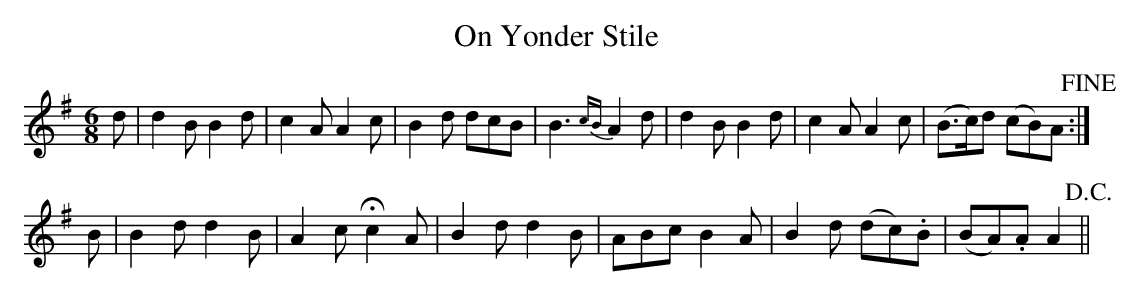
X:1
T:On Yonder Stile
M:6/8
L:1/8
K:G
d|d2B B2d|c2A A2c|B2d dcB|B3 {cB}A2d|d2B B2d|c2A A2c|(B>c)d (cB)A!fine!:|
B|B2d d2B|A2c !fermata!c2A|B2d d2B|ABc B2A|B2d (dc).B|(BA).A A2!D.C.!||
